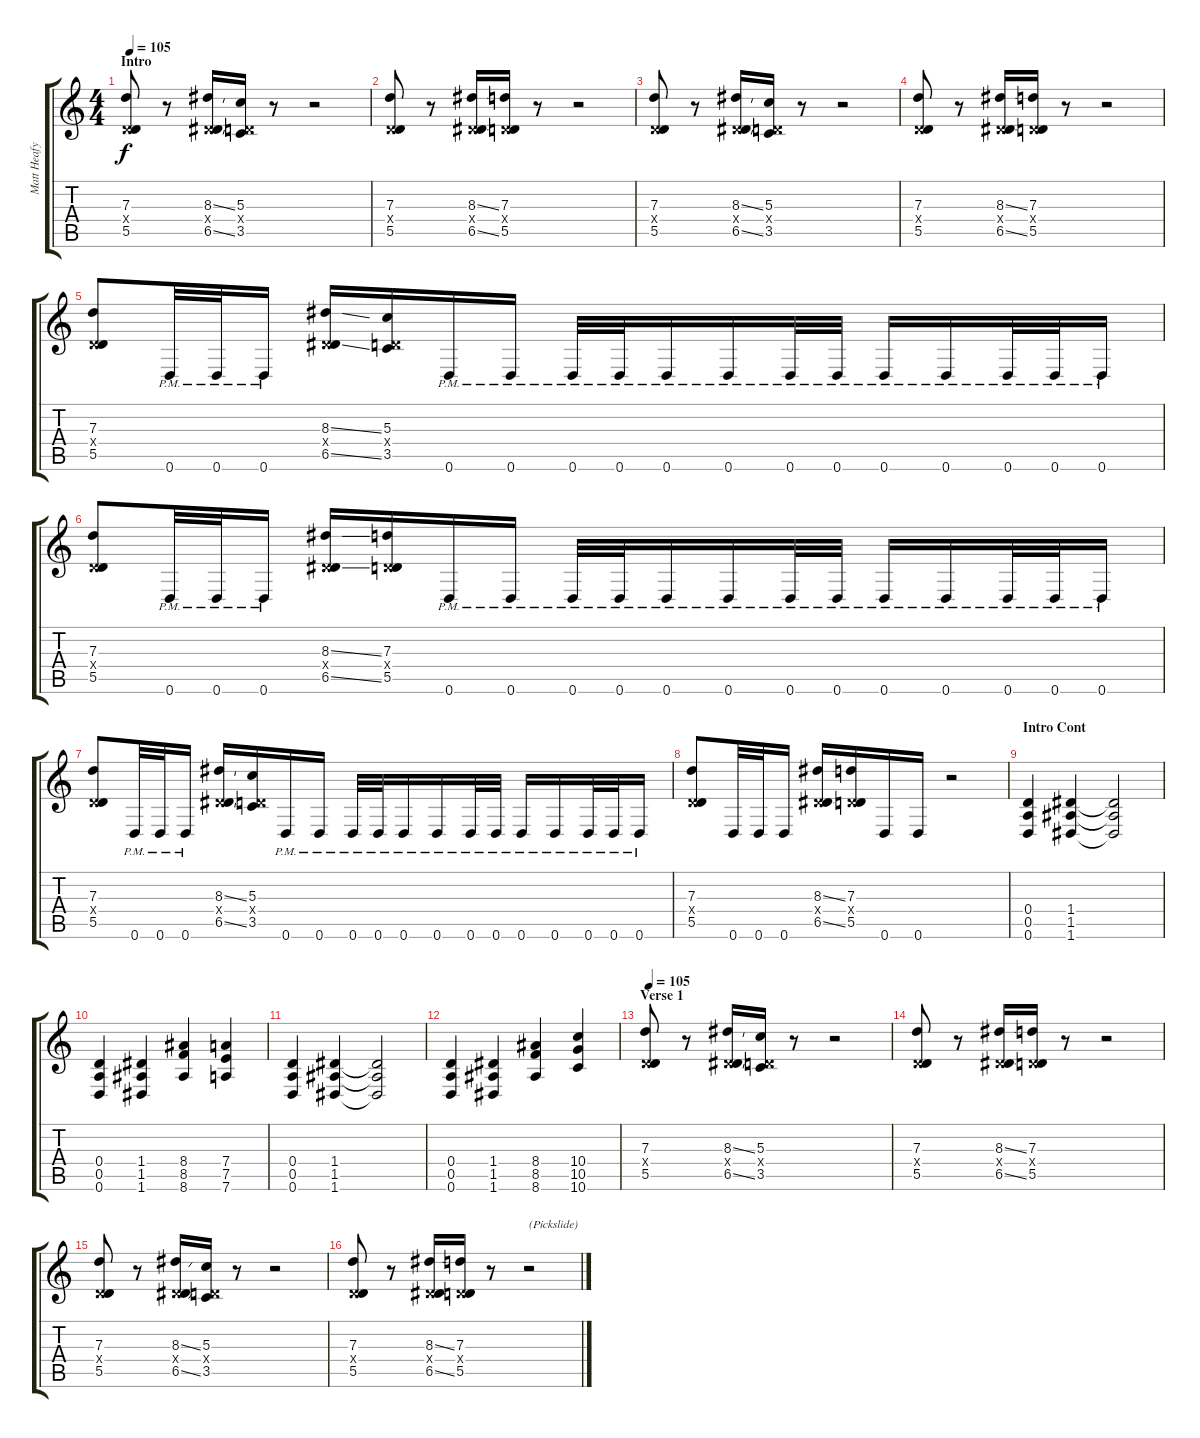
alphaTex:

\track ("Matt Heafy" "Matt Heafy") {instrument distortionguitar}
\staff {score tabs}
\tuning (E4 B3 G3 D3 A2 D2) {hide}
\ts (4 4)
\section ("" "Intro")
\tempo 105
\clef g2
\ks c
(7.3 0.4{x} 5.5).8{dy f instrument distortionguitar} r.8 (8.3{ss} 0.4{x} 6.5{ss}).16 (5.3 0.4{x} 3.5).16 r.8 r.2 |
(7.3 0.4{x} 5.5).8 r.8 (8.3{ss} 0.4{x} 6.5{ss}).16 (7.3 0.4{x} 5.5).16 r.8 r.2 |
(7.3 0.4{x} 5.5).8 r.8 (8.3{ss} 0.4{x} 6.5{ss}).16 (5.3 0.4{x} 3.5).16 r.8 r.2 |
(7.3 0.4{x} 5.5).8 r.8 (8.3{ss} 0.4{x} 6.5{ss}).16 (7.3 0.4{x} 5.5).16 r.8 r.2 |
(7.3 0.4{x} 5.5).8 0.6{pm}.32 0.6{pm}.32 0.6{pm}.16 (8.3{ss} 0.4{x} 6.5{ss}).16 (5.3 0.4{x} 3.5).16 0.6{pm}.16 0.6{pm}.16 0.6{pm}.32 0.6{pm}.32 0.6{pm}.16 0.6{pm}.16 0.6{pm}.32 0.6{pm}.32 0.6{pm}.16 0.6{pm}.16 0.6{pm}.32 0.6{pm}.32 0.6{pm}.16 |
(7.3 0.4{x} 5.5).8 0.6{pm}.32 0.6{pm}.32 0.6{pm}.16 (8.3{ss} 0.4{x} 6.5{ss}).16 (7.3 0.4{x} 5.5).16 0.6{pm}.16 0.6{pm}.16 0.6{pm}.32 0.6{pm}.32 0.6{pm}.16 0.6{pm}.16 0.6{pm}.32 0.6{pm}.32 0.6{pm}.16 0.6{pm}.16 0.6{pm}.32 0.6{pm}.32 0.6{pm}.16 |
(7.3 0.4{x} 5.5).8 0.6{pm}.32 0.6{pm}.32 0.6{pm}.16 (8.3{ss} 0.4{x} 6.5{ss}).16 (5.3 0.4{x} 3.5).16 0.6{pm}.16 0.6{pm}.16 0.6{pm}.32 0.6{pm}.32 0.6{pm}.16 0.6{pm}.16 0.6{pm}.32 0.6{pm}.32 0.6{pm}.16 0.6{pm}.16 0.6{pm}.32 0.6{pm}.32 0.6{pm}.16 |
(7.3 0.4{x} 5.5).8 0.6.32 0.6.32 0.6.16 (8.3{ss} 0.4{x} 6.5{ss}).16 (7.3 0.4{x} 5.5).16 0.6.16 0.6.16 r.2 |
\section ("" "Intro Cont")
(0.4 0.5 0.6).4 (1.4 1.5 1.6).4 (1.4{t} 1.5{t} 1.6{t}).2 |
(0.4 0.5 0.6).4 (1.4 1.5 1.6).4 (8.4 8.5 8.6).4 (7.4 7.5 7.6).4 |
(0.4 0.5 0.6).4 (1.4 1.5 1.6).4 (1.4{t} 1.5{t} 1.6{t}).2 |
(0.4 0.5 0.6).4 (1.4 1.5 1.6).4 (8.4 8.5 8.6).4 (10.4 10.5 10.6).4 |
\section ("" "Verse 1")
\tempo 105
(7.3 0.4{x} 5.5).8 r.8 (8.3{ss} 0.4{x} 6.5{ss}).16 (5.3 0.4{x} 3.5).16 r.8 r.2 |
(7.3 0.4{x} 5.5).8 r.8 (8.3{ss} 0.4{x} 6.5{ss}).16 (7.3 0.4{x} 5.5).16 r.8 r.2 |
(7.3 0.4{x} 5.5).8 r.8 (8.3{ss} 0.4{x} 6.5{ss}).16 (5.3 0.4{x} 3.5).16 r.8 r.2 |
(7.3 0.4{x} 5.5).8 r.8 (8.3{ss} 0.4{x} 6.5{ss}).16 (7.3 0.4{x} 5.5).16 r.8 r.2{txt "(Pickslide)"}
